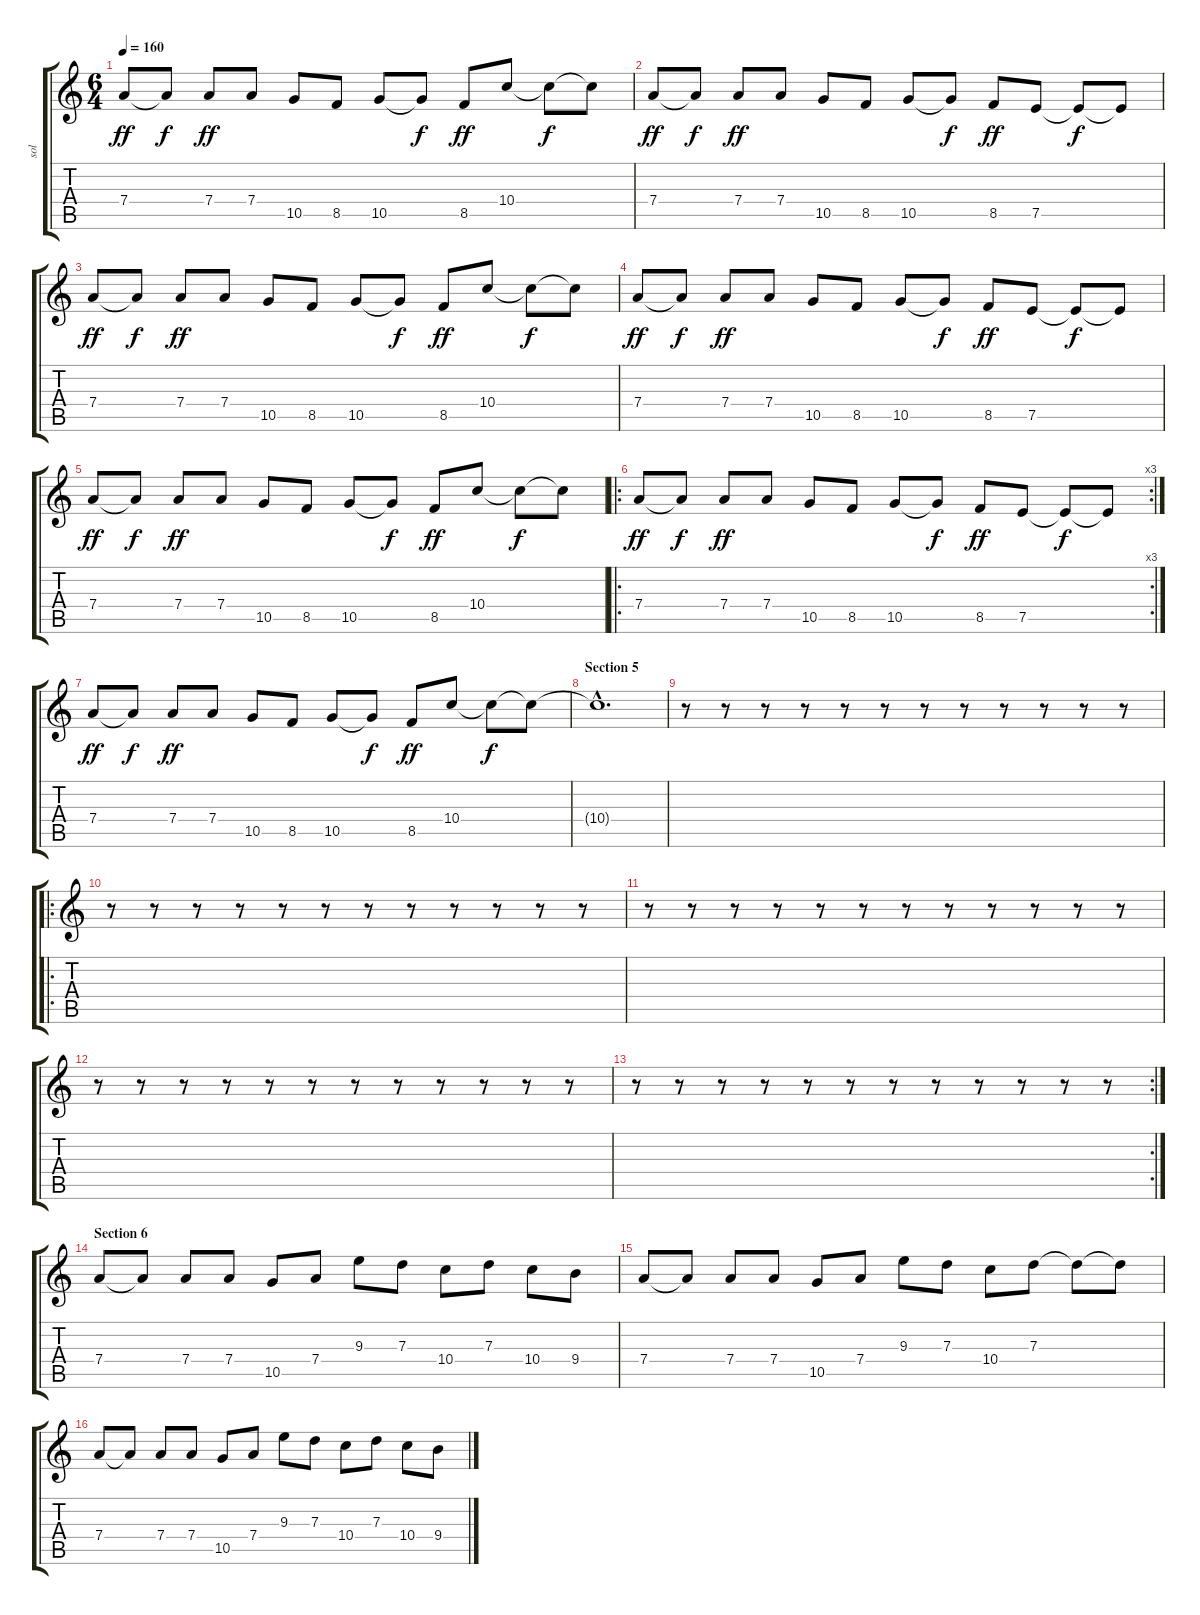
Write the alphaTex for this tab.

\track ("sol" "sol") {instrument distortionguitar}
\staff {score tabs}
\tuning (E4 B3 G3 D3 A2 E2) {hide}
\ts (6 4)
\tempo 160
\clef g2
\ks c
7.4.8{dy ff} 7.4{t}.8{dy f} 7.4.8{dy ff} 7.4.8 10.5.8 8.5.8 10.5.8 10.5{t}.8{dy f} 8.5.8{dy ff} 10.4.8 10.4{t}.8{dy f} 10.4{t}.8 |
7.4.8{dy ff} 7.4{t}.8{dy f} 7.4.8{dy ff} 7.4.8 10.5.8 8.5.8 10.5.8 10.5{t}.8{dy f} 8.5.8{dy ff} 7.5.8 7.5{t}.8{dy f} 7.5{t}.8 |
7.4.8{dy ff} 7.4{t}.8{dy f} 7.4.8{dy ff} 7.4.8 10.5.8 8.5.8 10.5.8 10.5{t}.8{dy f} 8.5.8{dy ff} 10.4.8 10.4{t}.8{dy f} 10.4{t}.8 |
7.4.8{dy ff} 7.4{t}.8{dy f} 7.4.8{dy ff} 7.4.8 10.5.8 8.5.8 10.5.8 10.5{t}.8{dy f} 8.5.8{dy ff} 7.5.8 7.5{t}.8{dy f} 7.5{t}.8 |
7.4.8{dy ff} 7.4{t}.8{dy f} 7.4.8{dy ff} 7.4.8 10.5.8 8.5.8 10.5.8 10.5{t}.8{dy f} 8.5.8{dy ff} 10.4.8 10.4{t}.8{dy f} 10.4{t}.8 |
\ro
\rc 3
7.4.8{dy ff} 7.4{t}.8{dy f} 7.4.8{dy ff} 7.4.8 10.5.8 8.5.8 10.5.8 10.5{t}.8{dy f} 8.5.8{dy ff} 7.5.8 7.5{t}.8{dy f} 7.5{t}.8 |
7.4.8{dy ff} 7.4{t}.8{dy f} 7.4.8{dy ff} 7.4.8 10.5.8 8.5.8 10.5.8 10.5{t}.8{dy f} 8.5.8{dy ff} 10.4.8 10.4{t}.8{dy f} 10.4{t}.8 |
\section ("" "Section 5")
10.4{hac t}.1{d volume 3} |
r.8{volume 13} r.8 r.8 r.8 r.8 r.8 r.8 r.8 r.8 r.8 r.8 r.8 |
\ro
r.8 r.8 r.8 r.8 r.8 r.8 r.8 r.8 r.8 r.8 r.8 r.8 |
r.8 r.8 r.8 r.8 r.8 r.8 r.8 r.8 r.8 r.8 r.8 r.8 |
r.8 r.8 r.8 r.8 r.8 r.8 r.8 r.8 r.8 r.8 r.8 r.8 |
\rc 2
r.8 r.8 r.8 r.8 r.8 r.8 r.8 r.8 r.8 r.8 r.8 r.8 |
\section ("" "Section 6")
7.4.8{volume 13 balance 5} 7.4{t}.8 7.4.8 7.4.8 10.5.8 7.4.8 9.3.8 7.3.8 10.4.8 7.3.8 10.4.8 9.4.8 |
7.4.8 7.4{t}.8 7.4.8 7.4.8 10.5.8 7.4.8 9.3.8 7.3.8 10.4.8 7.3.8 7.3{t}.8 7.3{t}.8 |
7.4.8 7.4{t}.8 7.4.8 7.4.8 10.5.8 7.4.8 9.3.8 7.3.8 10.4.8 7.3.8 10.4.8 9.4.8
